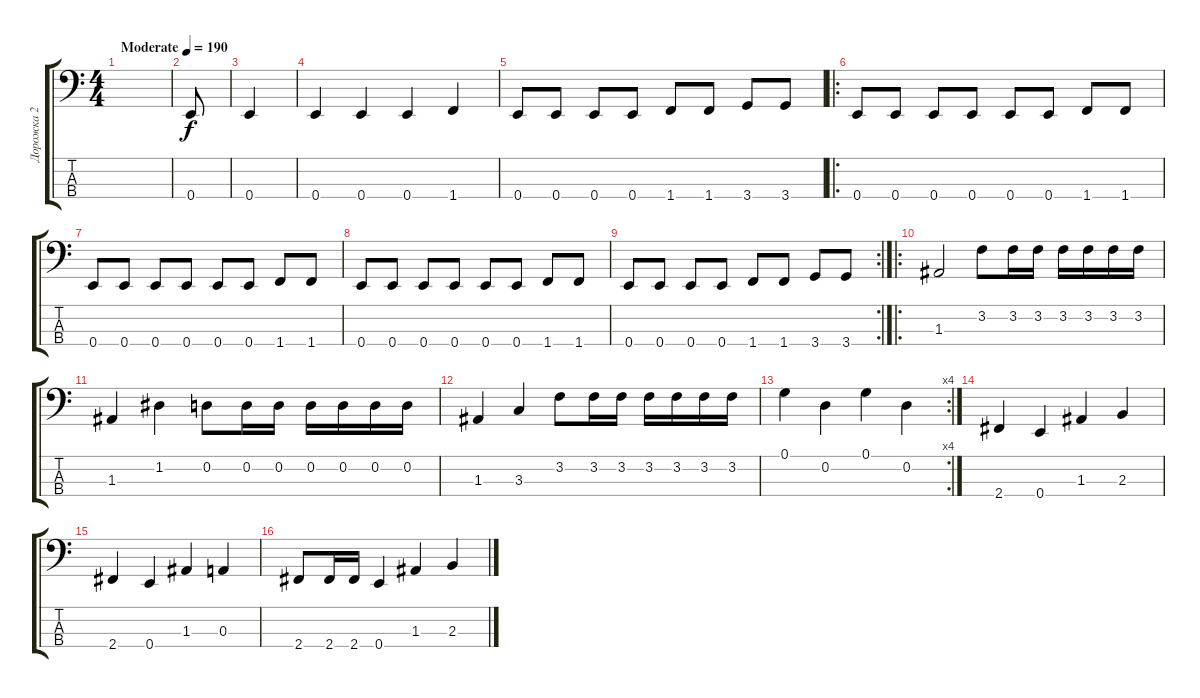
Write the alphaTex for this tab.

\track ("Дорожка 2" "Дорожка 2") {instrument electricbasspick}
\staff {score tabs}
\tuning (G2 D2 A1 E1) {hide}
\ts (4 4)
\tempo (190 "Moderate")
\clef f4
\ks c
|
0.4.8 |
0.4.4 |
0.4.4 0.4.4 0.4.4 1.4.4 |
0.4.8 0.4.8 0.4.8 0.4.8 1.4.8 1.4.8 3.4.8 3.4.8 |
\ro
0.4.8 0.4.8 0.4.8 0.4.8 0.4.8 0.4.8 1.4.8 1.4.8 |
0.4.8 0.4.8 0.4.8 0.4.8 0.4.8 0.4.8 1.4.8 1.4.8 |
0.4.8 0.4.8 0.4.8 0.4.8 0.4.8 0.4.8 1.4.8 1.4.8 |
\rc 2
0.4.8 0.4.8 0.4.8 0.4.8 1.4.8 1.4.8 3.4.8 3.4.8 |
\ro
1.3.2 3.2.8 3.2.16 3.2.16 3.2.16 3.2.16 3.2.16 3.2.16 |
1.3.4 1.2.4 0.2.8 0.2.16 0.2.16 0.2.16 0.2.16 0.2.16 0.2.16 |
1.3.4 3.3.4 3.2.8 3.2.16 3.2.16 3.2.16 3.2.16 3.2.16 3.2.16 |
\rc 4
0.1.4 0.2.4 0.1.4 0.2.4 |
2.4.4 0.4.4 1.3.4 2.3.4 |
2.4.4 0.4.4 1.3.4 0.3.4 |
2.4.8 2.4.16 2.4.16 0.4.4 1.3.4 2.3.4
